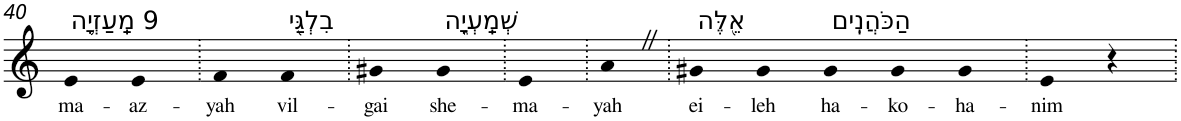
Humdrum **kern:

**kern	**text
*part1	*part1
*staff1	*staff1
*I"Piano	*
*I'Pno	*
!!LO:PB:g=z
*clefG2	*
*k[]	*
=40	=40
!LO:TX:a:t=9 מַֽעַזְיָ֥ה	!
!	!LO:LY:b
4e	ma-
!	!LO:LY:b
4e	-az-
=41.	=41.
!	!LO:LY:b
4f	-yah
!LO:TX:a:t=בִלְגַּ֖י	!
!	!LO:LY:b
4f	vil-
=42.	=42.
!	!LO:LY:b
4g#X	-gai
!LO:TX:a:t=שְׁמַֽעְיָ֑ה	!
!	!LO:LY:b
4g#	she-
=43.	=43.
!	!LO:LY:b
4e	-ma-
=44.	=44.
!	!LO:LY:b
4aZ	-yah
=45.	=45.
!LO:TX:a:t=אֵ֖לֶּה	!
!	!LO:LY:b
4g#X	ei-
!	!LO:LY:b
4g#	-leh
!LO:TX:a:t=הַכֹּהֲנִֽים	!
!	!LO:LY:b
4g#	ha-
!	!LO:LY:b
4g#	-ko-
!	!LO:LY:b
4g#	-ha-
=46.	=46.
!	!LO:LY:b
4e	-nim
4r	.
=.	=.
*-	*-
